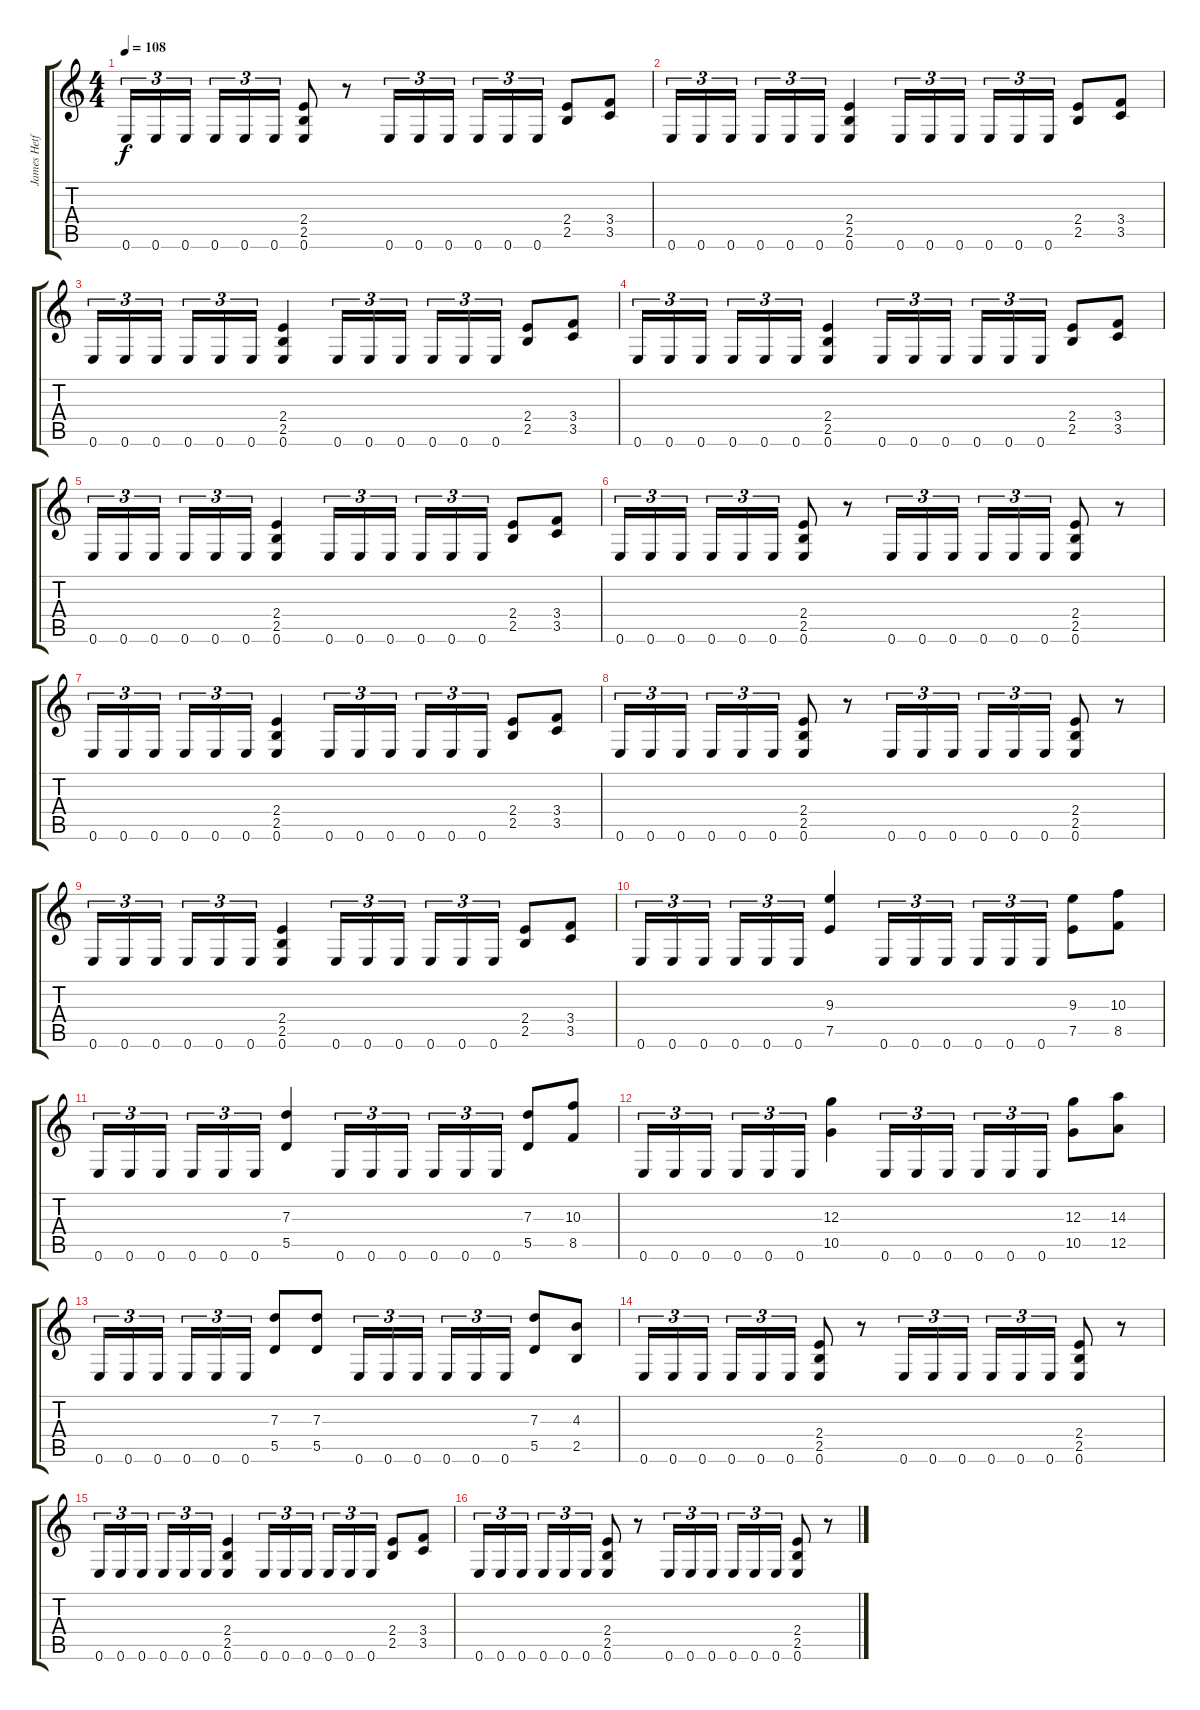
\track ("James Hetfield" "James Hetf") {instrument acousticguitarsteel}
\staff {score tabs}
\tuning (E4 B3 G3 D3 A2 E2) {hide}
\ts (4 4)
\tempo 108
\clef g2
\ks c
0.6.16{tu (3 2) dy f} 0.6.16{tu (3 2)} 0.6.16{tu (3 2) beam splitsecondary} 0.6.16{tu (3 2)} 0.6.16{tu (3 2)} 0.6.16{tu (3 2)} (2.4 2.5 0.6).8 r.8 0.6.16{tu (3 2)} 0.6.16{tu (3 2)} 0.6.16{tu (3 2) beam splitsecondary} 0.6.16{tu (3 2)} 0.6.16{tu (3 2)} 0.6.16{tu (3 2)} (2.4 2.5).8 (3.4 3.5).8 |
0.6.16{tu (3 2)} 0.6.16{tu (3 2)} 0.6.16{tu (3 2) beam splitsecondary} 0.6.16{tu (3 2)} 0.6.16{tu (3 2)} 0.6.16{tu (3 2)} (2.4 2.5 0.6).4 0.6.16{tu (3 2)} 0.6.16{tu (3 2)} 0.6.16{tu (3 2) beam splitsecondary} 0.6.16{tu (3 2)} 0.6.16{tu (3 2)} 0.6.16{tu (3 2)} (2.4 2.5).8 (3.4 3.5).8 |
0.6.16{tu (3 2)} 0.6.16{tu (3 2)} 0.6.16{tu (3 2) beam splitsecondary} 0.6.16{tu (3 2)} 0.6.16{tu (3 2)} 0.6.16{tu (3 2)} (2.4 2.5 0.6).4 0.6.16{tu (3 2)} 0.6.16{tu (3 2)} 0.6.16{tu (3 2) beam splitsecondary} 0.6.16{tu (3 2)} 0.6.16{tu (3 2)} 0.6.16{tu (3 2)} (2.4 2.5).8 (3.4 3.5).8 |
0.6.16{tu (3 2)} 0.6.16{tu (3 2)} 0.6.16{tu (3 2) beam splitsecondary} 0.6.16{tu (3 2)} 0.6.16{tu (3 2)} 0.6.16{tu (3 2)} (2.4 2.5 0.6).4 0.6.16{tu (3 2)} 0.6.16{tu (3 2)} 0.6.16{tu (3 2) beam splitsecondary} 0.6.16{tu (3 2)} 0.6.16{tu (3 2)} 0.6.16{tu (3 2)} (2.4 2.5).8 (3.4 3.5).8 |
0.6.16{tu (3 2)} 0.6.16{tu (3 2)} 0.6.16{tu (3 2) beam splitsecondary} 0.6.16{tu (3 2)} 0.6.16{tu (3 2)} 0.6.16{tu (3 2)} (2.4 2.5 0.6).4 0.6.16{tu (3 2)} 0.6.16{tu (3 2)} 0.6.16{tu (3 2) beam splitsecondary} 0.6.16{tu (3 2)} 0.6.16{tu (3 2)} 0.6.16{tu (3 2)} (2.4 2.5).8 (3.4 3.5).8 |
0.6.16{tu (3 2)} 0.6.16{tu (3 2)} 0.6.16{tu (3 2) beam splitsecondary} 0.6.16{tu (3 2)} 0.6.16{tu (3 2)} 0.6.16{tu (3 2)} (2.4 2.5 0.6).8 r.8 0.6.16{tu (3 2)} 0.6.16{tu (3 2)} 0.6.16{tu (3 2) beam splitsecondary} 0.6.16{tu (3 2)} 0.6.16{tu (3 2)} 0.6.16{tu (3 2)} (2.4 2.5 0.6).8 r.8 |
0.6.16{tu (3 2)} 0.6.16{tu (3 2)} 0.6.16{tu (3 2) beam splitsecondary} 0.6.16{tu (3 2)} 0.6.16{tu (3 2)} 0.6.16{tu (3 2)} (2.4 2.5 0.6).4 0.6.16{tu (3 2)} 0.6.16{tu (3 2)} 0.6.16{tu (3 2) beam splitsecondary} 0.6.16{tu (3 2)} 0.6.16{tu (3 2)} 0.6.16{tu (3 2)} (2.4 2.5).8 (3.4 3.5).8 |
0.6.16{tu (3 2)} 0.6.16{tu (3 2)} 0.6.16{tu (3 2) beam splitsecondary} 0.6.16{tu (3 2)} 0.6.16{tu (3 2)} 0.6.16{tu (3 2)} (2.4 2.5 0.6).8 r.8 0.6.16{tu (3 2)} 0.6.16{tu (3 2)} 0.6.16{tu (3 2) beam splitsecondary} 0.6.16{tu (3 2)} 0.6.16{tu (3 2)} 0.6.16{tu (3 2)} (2.4 2.5 0.6).8 r.8 |
0.6.16{tu (3 2)} 0.6.16{tu (3 2)} 0.6.16{tu (3 2) beam splitsecondary} 0.6.16{tu (3 2)} 0.6.16{tu (3 2)} 0.6.16{tu (3 2)} (2.4 2.5 0.6).4 0.6.16{tu (3 2)} 0.6.16{tu (3 2)} 0.6.16{tu (3 2) beam splitsecondary} 0.6.16{tu (3 2)} 0.6.16{tu (3 2)} 0.6.16{tu (3 2)} (2.4 2.5).8 (3.4 3.5).8 |
0.6.16{tu (3 2)} 0.6.16{tu (3 2)} 0.6.16{tu (3 2) beam splitsecondary} 0.6.16{tu (3 2)} 0.6.16{tu (3 2)} 0.6.16{tu (3 2)} (9.3 7.5).4 0.6.16{tu (3 2)} 0.6.16{tu (3 2)} 0.6.16{tu (3 2) beam splitsecondary} 0.6.16{tu (3 2)} 0.6.16{tu (3 2)} 0.6.16{tu (3 2)} (9.3 7.5).8 (10.3 8.5).8 |
0.6.16{tu (3 2)} 0.6.16{tu (3 2)} 0.6.16{tu (3 2) beam splitsecondary} 0.6.16{tu (3 2)} 0.6.16{tu (3 2)} 0.6.16{tu (3 2)} (7.3 5.5).4 0.6.16{tu (3 2)} 0.6.16{tu (3 2)} 0.6.16{tu (3 2) beam splitsecondary} 0.6.16{tu (3 2)} 0.6.16{tu (3 2)} 0.6.16{tu (3 2)} (7.3 5.5).8 (10.3 8.5).8 |
0.6.16{tu (3 2)} 0.6.16{tu (3 2)} 0.6.16{tu (3 2) beam splitsecondary} 0.6.16{tu (3 2)} 0.6.16{tu (3 2)} 0.6.16{tu (3 2)} (12.3 10.5).4 0.6.16{tu (3 2)} 0.6.16{tu (3 2)} 0.6.16{tu (3 2) beam splitsecondary} 0.6.16{tu (3 2)} 0.6.16{tu (3 2)} 0.6.16{tu (3 2)} (12.3 10.5).8 (14.3 12.5).8 |
0.6.16{tu (3 2)} 0.6.16{tu (3 2)} 0.6.16{tu (3 2) beam splitsecondary} 0.6.16{tu (3 2)} 0.6.16{tu (3 2)} 0.6.16{tu (3 2)} (7.3 5.5).8 (7.3 5.5).8 0.6.16{tu (3 2)} 0.6.16{tu (3 2)} 0.6.16{tu (3 2) beam splitsecondary} 0.6.16{tu (3 2)} 0.6.16{tu (3 2)} 0.6.16{tu (3 2)} (7.3 5.5).8 (4.3 2.5).8 |
0.6.16{tu (3 2)} 0.6.16{tu (3 2)} 0.6.16{tu (3 2) beam splitsecondary} 0.6.16{tu (3 2)} 0.6.16{tu (3 2)} 0.6.16{tu (3 2)} (2.4 2.5 0.6).8 r.8 0.6.16{tu (3 2)} 0.6.16{tu (3 2)} 0.6.16{tu (3 2) beam splitsecondary} 0.6.16{tu (3 2)} 0.6.16{tu (3 2)} 0.6.16{tu (3 2)} (2.4 2.5 0.6).8 r.8 |
0.6.16{tu (3 2)} 0.6.16{tu (3 2)} 0.6.16{tu (3 2) beam splitsecondary} 0.6.16{tu (3 2)} 0.6.16{tu (3 2)} 0.6.16{tu (3 2)} (2.4 2.5 0.6).4 0.6.16{tu (3 2)} 0.6.16{tu (3 2)} 0.6.16{tu (3 2) beam splitsecondary} 0.6.16{tu (3 2)} 0.6.16{tu (3 2)} 0.6.16{tu (3 2)} (2.4 2.5).8 (3.4 3.5).8 |
0.6.16{tu (3 2)} 0.6.16{tu (3 2)} 0.6.16{tu (3 2) beam splitsecondary} 0.6.16{tu (3 2)} 0.6.16{tu (3 2)} 0.6.16{tu (3 2)} (2.4 2.5 0.6).8 r.8 0.6.16{tu (3 2)} 0.6.16{tu (3 2)} 0.6.16{tu (3 2) beam splitsecondary} 0.6.16{tu (3 2)} 0.6.16{tu (3 2)} 0.6.16{tu (3 2)} (2.4 2.5 0.6).8 r.8
